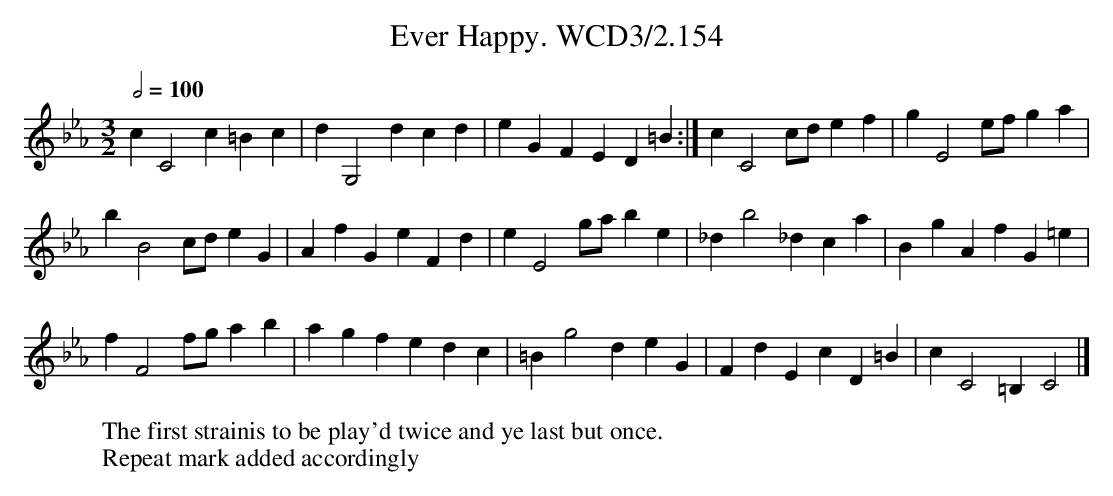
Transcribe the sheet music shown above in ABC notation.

X:1
T:Ever Happy. WCD3/2.154
M:3/2
L:1/4
Q:1/2=100
K:Cm
cC2c =Bc|dG,2d cd|eG FE D=B:|cC2 c/d/ ef|gE2 e/f/ ga|
bB2 c/d/ eG|Af Ge Fd|eE2 g/a/ be|_db2 _d ca|Bg Af G=e|
fF2 f/g/ ab|ag fe dc|=Bg2 d eG|Fd Ec D=B|cC2 =B,C2|]
W:The first strainis to be play'd twice and ye last but once.
W:Repeat mark added accordingly
